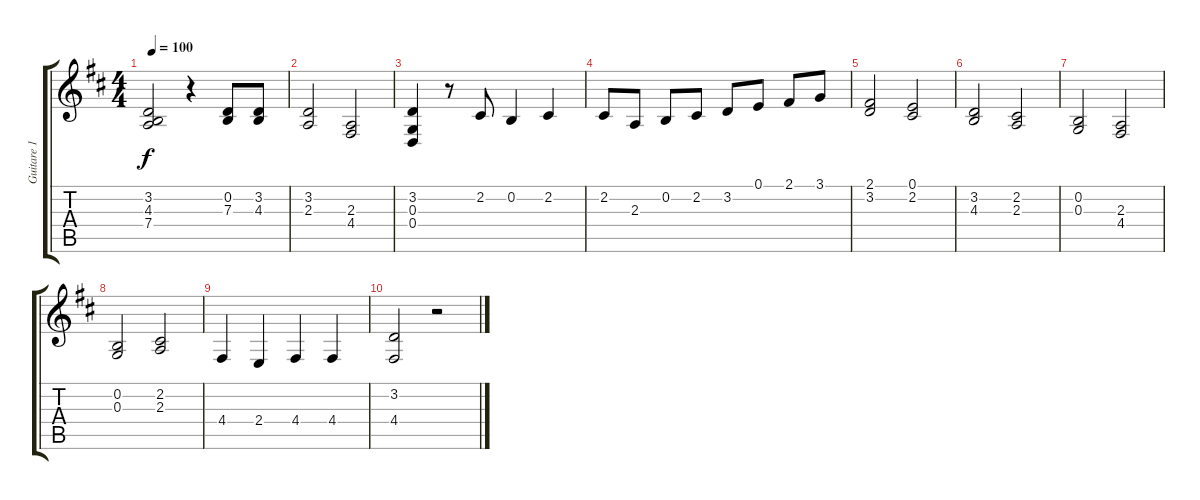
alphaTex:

\track ("Guitare 1" "Guitare 1") {instrument acousticgrandpiano}
\staff {score tabs}
\tuning (E4 B3 G3 D3 A2 E2) {hide}
\ts (4 4)
\tempo 100
\clef g2
\ks d
(3.2 4.3 7.4).2{dy f} r.4 (0.2 7.3).8 (3.2 4.3).8 |
(3.2 2.3).2 (2.3 4.4).2 |
(3.2 0.3 0.4).4 r.8 2.2.8 0.2.4 2.2.4 |
2.2.8 2.3.8 0.2.8 2.2.8 3.2.8 0.1.8 2.1.8 3.1.8 |
(2.1 3.2).2 (0.1 2.2).2 |
(3.2 4.3).2 (2.2 2.3).2 |
(0.2 0.3).2 (2.3 4.4).2 |
(0.2 0.3).2 (2.2 2.3).2 |
4.4.4 2.4.4 4.4.4 4.4.4 |
(3.2 4.4).2 r.2
